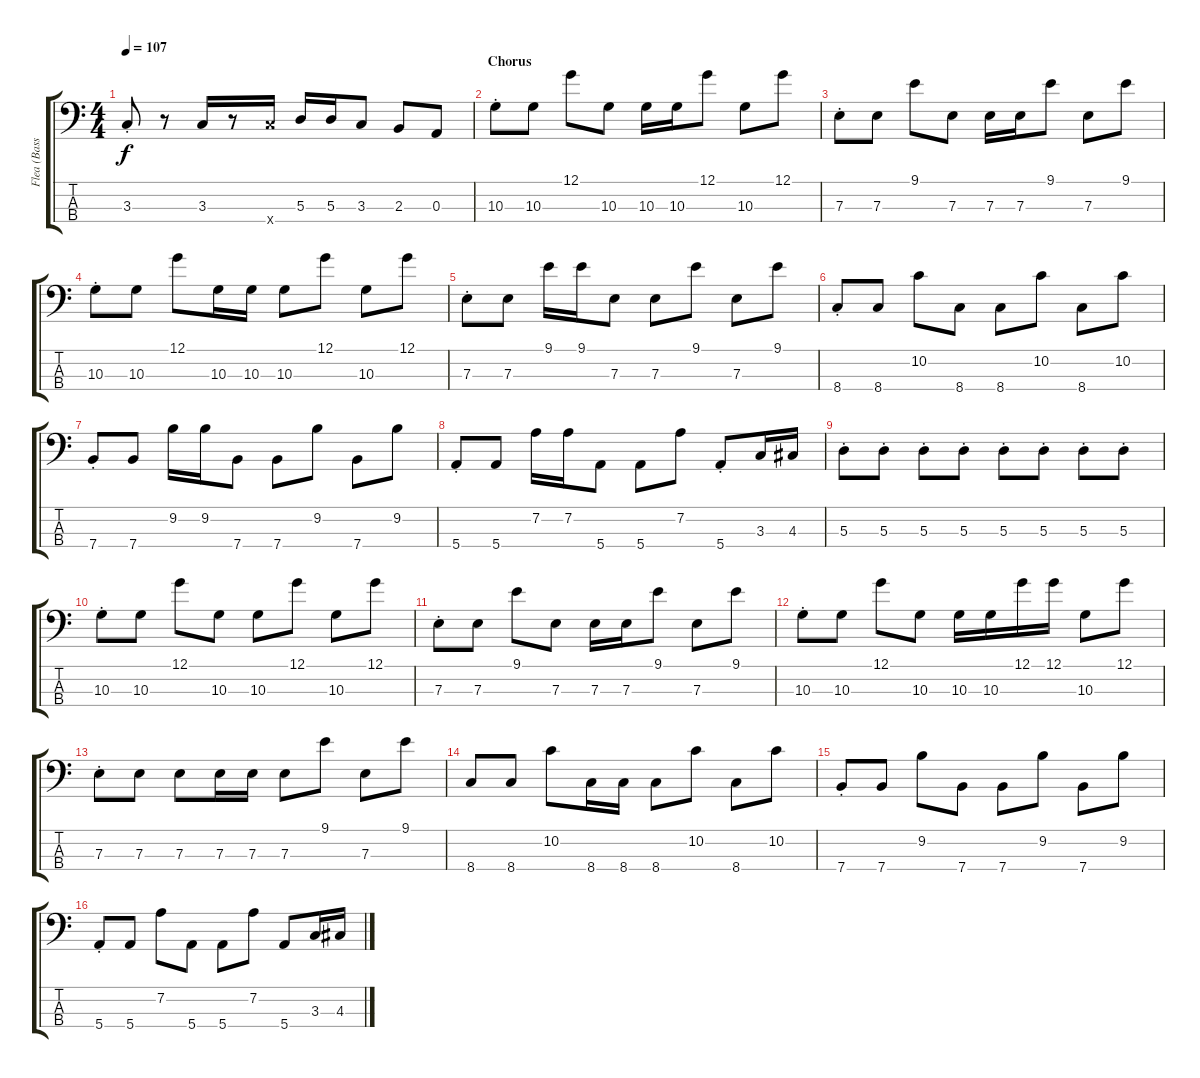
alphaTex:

\track ("Flea (Bass)" "Flea (Bass") {instrument electricbassfinger}
\staff {score tabs}
\tuning (G2 D2 A1 E1) {hide}
\ts (4 4)
\tempo 107
\clef f4
\ks c
3.3{st}.8{dy f} r.8 3.3.16 r.8 8.4{x}.16 5.3.16 5.3.16 3.3.8 2.3.8 0.3.8 |
\section ("" "Chorus")
10.3{st}.8 10.3.8 12.1.8 10.3.8 10.3.16 10.3.16 12.1.8 10.3.8 12.1.8 |
7.3{st}.8 7.3.8 9.1.8 7.3.8 7.3.16 7.3.16 9.1.8 7.3.8 9.1.8 |
10.3{st}.8 10.3.8 12.1.8 10.3.16 10.3.16 10.3.8 12.1.8 10.3.8 12.1.8 |
7.3{st}.8 7.3.8 9.1.16 9.1.16 7.3.8 7.3.8 9.1.8 7.3.8 9.1.8 |
8.4{st}.8 8.4.8 10.2.8 8.4.8 8.4.8 10.2.8 8.4.8 10.2.8 |
7.4{st}.8 7.4.8 9.2.16 9.2.16 7.4.8 7.4.8 9.2.8 7.4.8 9.2.8 |
5.4{st}.8 5.4.8 7.2.16 7.2.16 5.4.8 5.4.8 7.2.8 5.4{st}.8 3.3.16 4.3.16 |
5.3{st}.8 5.3{st}.8 5.3{st}.8 5.3{st}.8 5.3{st}.8 5.3{st}.8 5.3{st}.8 5.3{st}.8 |
10.3{st}.8 10.3.8 12.1.8 10.3.8 10.3.8 12.1.8 10.3.8 12.1.8 |
7.3{st}.8 7.3.8 9.1.8 7.3.8 7.3.16 7.3.16 9.1.8 7.3.8 9.1.8 |
10.3{st}.8 10.3.8 12.1.8 10.3.8 10.3.16 10.3.16 12.1.16 12.1.16 10.3.8 12.1.8 |
7.3{st}.8 7.3.8 7.3.8 7.3.16 7.3.16 7.3.8 9.1.8 7.3.8 9.1.8 |
8.4.8 8.4.8 10.2.8 8.4.16 8.4.16 8.4.8 10.2.8 8.4.8 10.2.8 |
7.4{st}.8 7.4.8 9.2.8 7.4.8 7.4.8 9.2.8 7.4.8 9.2.8 |
5.4{st}.8 5.4.8 7.2.8 5.4.8 5.4.8 7.2.8 5.4.8 3.3.16 4.3.16
